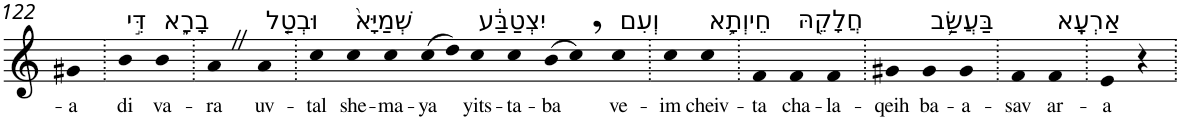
**kern	**text
*part1	*part1
*staff1	*staff1
*I"Piano	*
*I'Pno	*
!!LO:PB:g=z
*clefG2	*
*k[]	*
=122	=122
!	!LO:LY:b
4g#X	-a
=123.	=123.
!LO:TX:a:t=דִּ֣י	!
!	!LO:LY:b
4b	di
!LO:TX:a:t=בָרָ֑א	!
!	!LO:LY:b
4b	va-
=124.	=124.
!	!LO:LY:b
4aZ	-ra
!LO:TX:a:t=וּבְטַ֤ל	!
!	!LO:LY:b
4a	uv-
=125.	=125.
!	!LO:LY:b
4cc	-tal
!LO:TX:a:t=שְׁמַיָּא֙	!
!	!LO:LY:b
4cc	she-
!	!LO:LY:b
4cc	-ma-
!	!LO:LY:b
(>8cc	-ya
8dd)	.
!LO:TX:a:t=יִצְטַבַּ֔ע	!
!	!LO:LY:b
4cc	yits-
!	!LO:LY:b
4cc	-ta-
!	!LO:LY:b
(>8b	-ba
8cc,)	.
!LO:TX:a:t=וְעִם	!
!	!LO:LY:b
4cc	ve-
=126.	=126.
!	!LO:LY:b
4cc	-im
!LO:TX:a:t=חֵיוְתָ֥א	!
!	!LO:LY:b
4cc	cheiv-
=127.	=127.
!	!LO:LY:b
4f	-ta
!LO:TX:a:t=חֲלָקֵ֖הּ	!
!	!LO:LY:b
4f	cha-
!	!LO:LY:b
4f	-la-
=128.	=128.
!	!LO:LY:b
4g#X	-qeih
!LO:TX:a:t=בַּעֲשַׂ֥ב	!
!	!LO:LY:b
4g#	ba-
!	!LO:LY:b
4g#	-a-
=129.	=129.
!	!LO:LY:b
4f	-sav
!LO:TX:a:t=אַרְעָֽא	!
!	!LO:LY:b
4f	ar-
=130.	=130.
!	!LO:LY:b
4e	-a
4r	.
=.	=.
*-	*-
